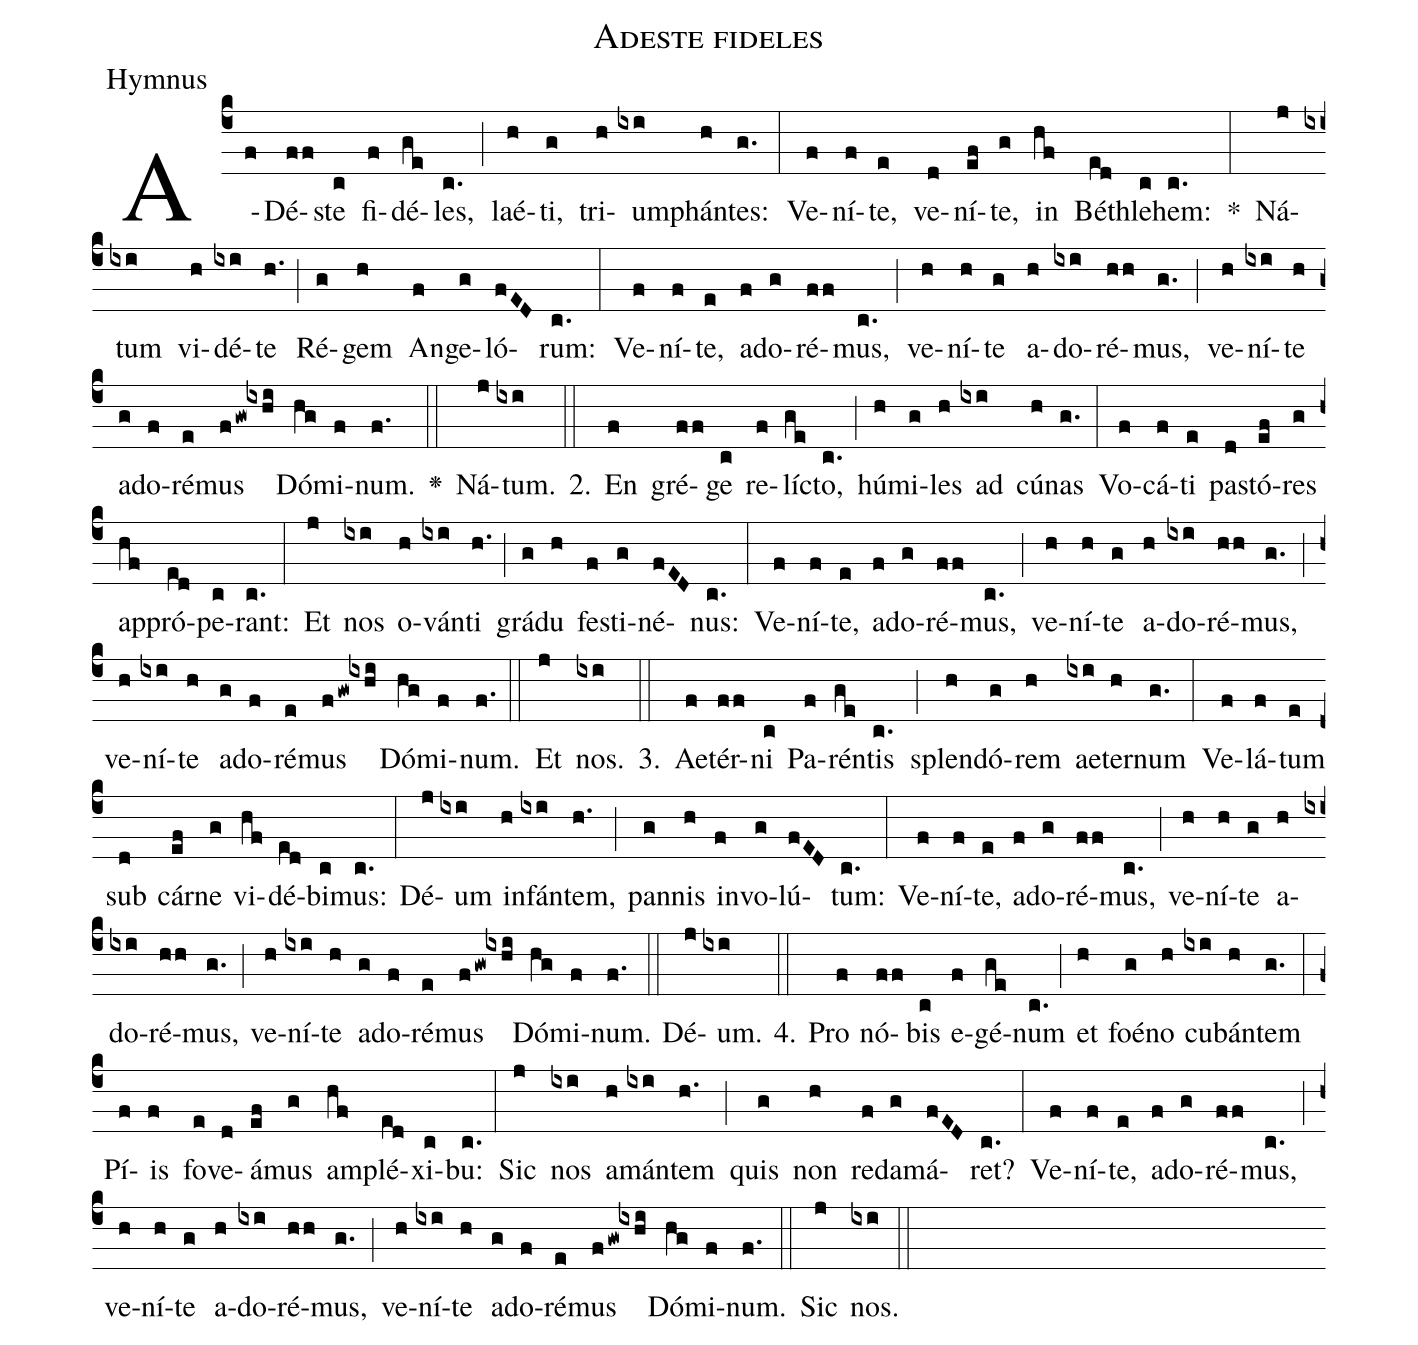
name:Adeste fideles;
office-part:Hymnus;
%%
(c4) A(f)Dé(ff)ste(c) fi(f)dé(ge)les,(c.) (;) laé(h)ti,(g) tri(h)um(ixi)phán(h)tes:(g.) (:) Ve(f)ní(f)te,(e) ve(d)ní(ef)te,(g) in(hf) Bé(ed)thle(c)hem:(c.)   *(:)  Ná(j)tum(ixi) vi(h)dé(ixi)te(h.) (;) Ré(g)gem(h) An(f)ge(g)ló(fED)rum:(c.) (:) Ve(f)ní(f)te,(e) a(f)do(g)ré(ff)mus,(c.) (;) ve(h)ní(h)te(g) a(h)do(ixi)ré(hh)mus,(g.) (;) ve(h)ní(ixi)te(h) a(g)do(f)ré(e)mus(fgw!ixhi) Dó(hg)mi(f)num.(f.) <v>\greheightstar</v>(::)  Ná(j)tum.(ixi)
2.(::) En(f) gré(ff)ge(c) re(f)lí(ge)cto,(c.) (;) hú(h)mi(g)les(h) ad(ixi) cú(h)nas(g.) (:)
Vo(f)cá(f)ti(e) pa(d)stó(ef)res(g) ap(hf)pró(ed)pe(c)rant:(c.) (:)
Et(j) nos(ixi) o(h)ván(ixi)ti(h.) (;) grá(g)du(h) fe(f)sti(g)né(fED)nus:(c.) (:)
Ve(f)ní(f)te,(e) a(f)do(g)ré(ff)mus,(c.) (;) ve(h)ní(h)te(g) a(h)do(ixi)ré(hh)mus,(g.) (;) ve(h)ní(ixi)te(h) a(g)do(f)ré(e)mus(fgw!ixhi) Dó(hg)mi(f)num.(f.) (::)
Et(j) nos.(ixi)
3.(::) Ae(f)tér(ff)ni(c) Pa(f)rén(ge)tis(c.) (;) splen(h)dó(g)rem(h) ae(ixi)ter(h)num(g.) (:)
Ve(f)lá(f)tum(e) sub(d) cár(ef)ne(g) vi(hf)dé(ed)bi(c)mus:(c.) (:)
Dé(j)um(ixi) in(h)fán(ixi)tem,(h.) (;) pan(g)nis(h) in(f)vo(g)lú(fED)tum:(c.) (:)
Ve(f)ní(f)te,(e) a(f)do(g)ré(ff)mus,(c.) (;) ve(h)ní(h)te(g) a(h)do(ixi)ré(hh)mus,(g.) (;) ve(h)ní(ixi)te(h) a(g)do(f)ré(e)mus(fgw!ixhi) Dó(hg)mi(f)num.(f.) (::)
Dé(j)um.(ixi)
4.(::) Pro(f) nó(ff)bis(c) e(f)gé(ge)num(c.) (;) et(h) foé(g)no(h) cu(ixi)bán(h)tem(g.) (:)
Pí(f)is(f) fo(e)ve(d)á(ef)mus(g) am(hf)plé(ed)xi(c)bu:(c.) (:)
Sic(j) nos(ixi) a(h)mán(ixi)tem(h.) (;) quis(g) non(h) re(f)da(g)má(fED)ret?(c.) (:)
Ve(f)ní(f)te,(e) a(f)do(g)ré(ff)mus,(c.) (;) ve(h)ní(h)te(g) a(h)do(ixi)ré(hh)mus,(g.) (;) ve(h)ní(ixi)te(h) a(g)do(f)ré(e)mus(fgw!ixhi) Dó(hg)mi(f)num.(f.) (::)
Sic(j) nos.(ixi) (::)
